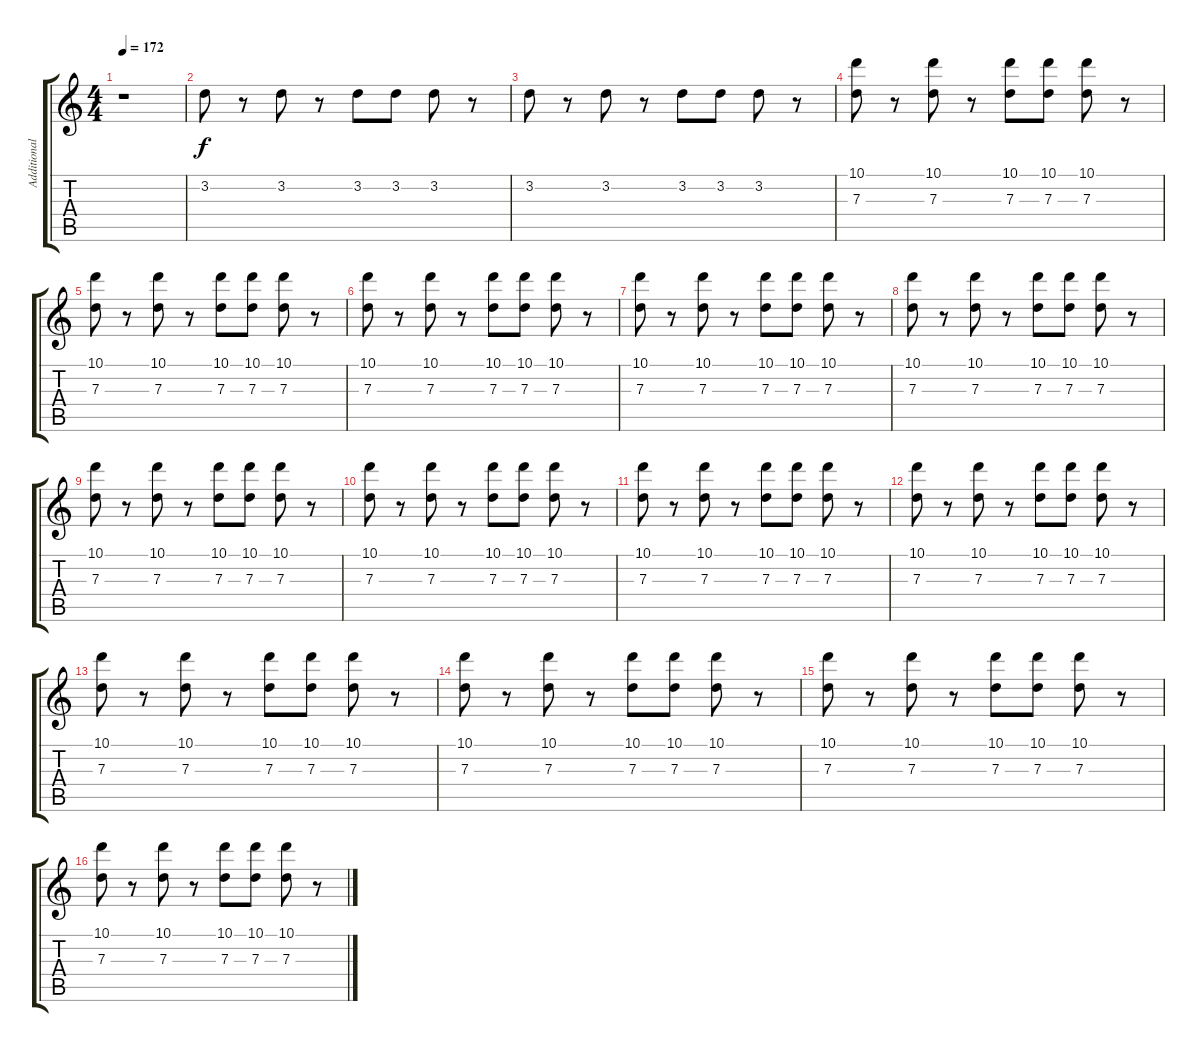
\track ("Additional Guitar/Overdub/Guitar2" "Additional") {instrument overdrivenguitar}
\staff {score tabs}
\tuning (E4 B3 G3 D3 A2 E2) {hide}
\ts (4 4)
\tempo 172
\clef g2
\ks c
r.1{dy f instrument overdrivenguitar} |
3.2.8 r.8 3.2.8 r.8 3.2.8 3.2.8 3.2.8 r.8 |
3.2.8 r.8 3.2.8 r.8 3.2.8 3.2.8 3.2.8 r.8 |
(10.1 7.3).8 r.8 (10.1 7.3).8 r.8 (10.1 7.3).8 (10.1 7.3).8 (10.1 7.3).8 r.8 |
(10.1 7.3).8 r.8 (10.1 7.3).8 r.8 (10.1 7.3).8 (10.1 7.3).8 (10.1 7.3).8 r.8 |
(10.1 7.3).8 r.8 (10.1 7.3).8 r.8 (10.1 7.3).8 (10.1 7.3).8 (10.1 7.3).8 r.8 |
(10.1 7.3).8 r.8 (10.1 7.3).8 r.8 (10.1 7.3).8 (10.1 7.3).8 (10.1 7.3).8 r.8 |
(10.1 7.3).8 r.8 (10.1 7.3).8 r.8 (10.1 7.3).8 (10.1 7.3).8 (10.1 7.3).8 r.8 |
(10.1 7.3).8 r.8 (10.1 7.3).8 r.8 (10.1 7.3).8 (10.1 7.3).8 (10.1 7.3).8 r.8 |
(10.1 7.3).8 r.8 (10.1 7.3).8 r.8 (10.1 7.3).8 (10.1 7.3).8 (10.1 7.3).8 r.8 |
(10.1 7.3).8 r.8 (10.1 7.3).8 r.8 (10.1 7.3).8 (10.1 7.3).8 (10.1 7.3).8 r.8 |
(10.1 7.3).8 r.8 (10.1 7.3).8 r.8 (10.1 7.3).8 (10.1 7.3).8 (10.1 7.3).8 r.8 |
(10.1 7.3).8 r.8 (10.1 7.3).8 r.8 (10.1 7.3).8 (10.1 7.3).8 (10.1 7.3).8 r.8 |
(10.1 7.3).8 r.8 (10.1 7.3).8 r.8 (10.1 7.3).8 (10.1 7.3).8 (10.1 7.3).8 r.8 |
(10.1 7.3).8 r.8 (10.1 7.3).8 r.8 (10.1 7.3).8 (10.1 7.3).8 (10.1 7.3).8 r.8 |
(10.1 7.3).8 r.8 (10.1 7.3).8 r.8 (10.1 7.3).8 (10.1 7.3).8 (10.1 7.3).8 r.8
